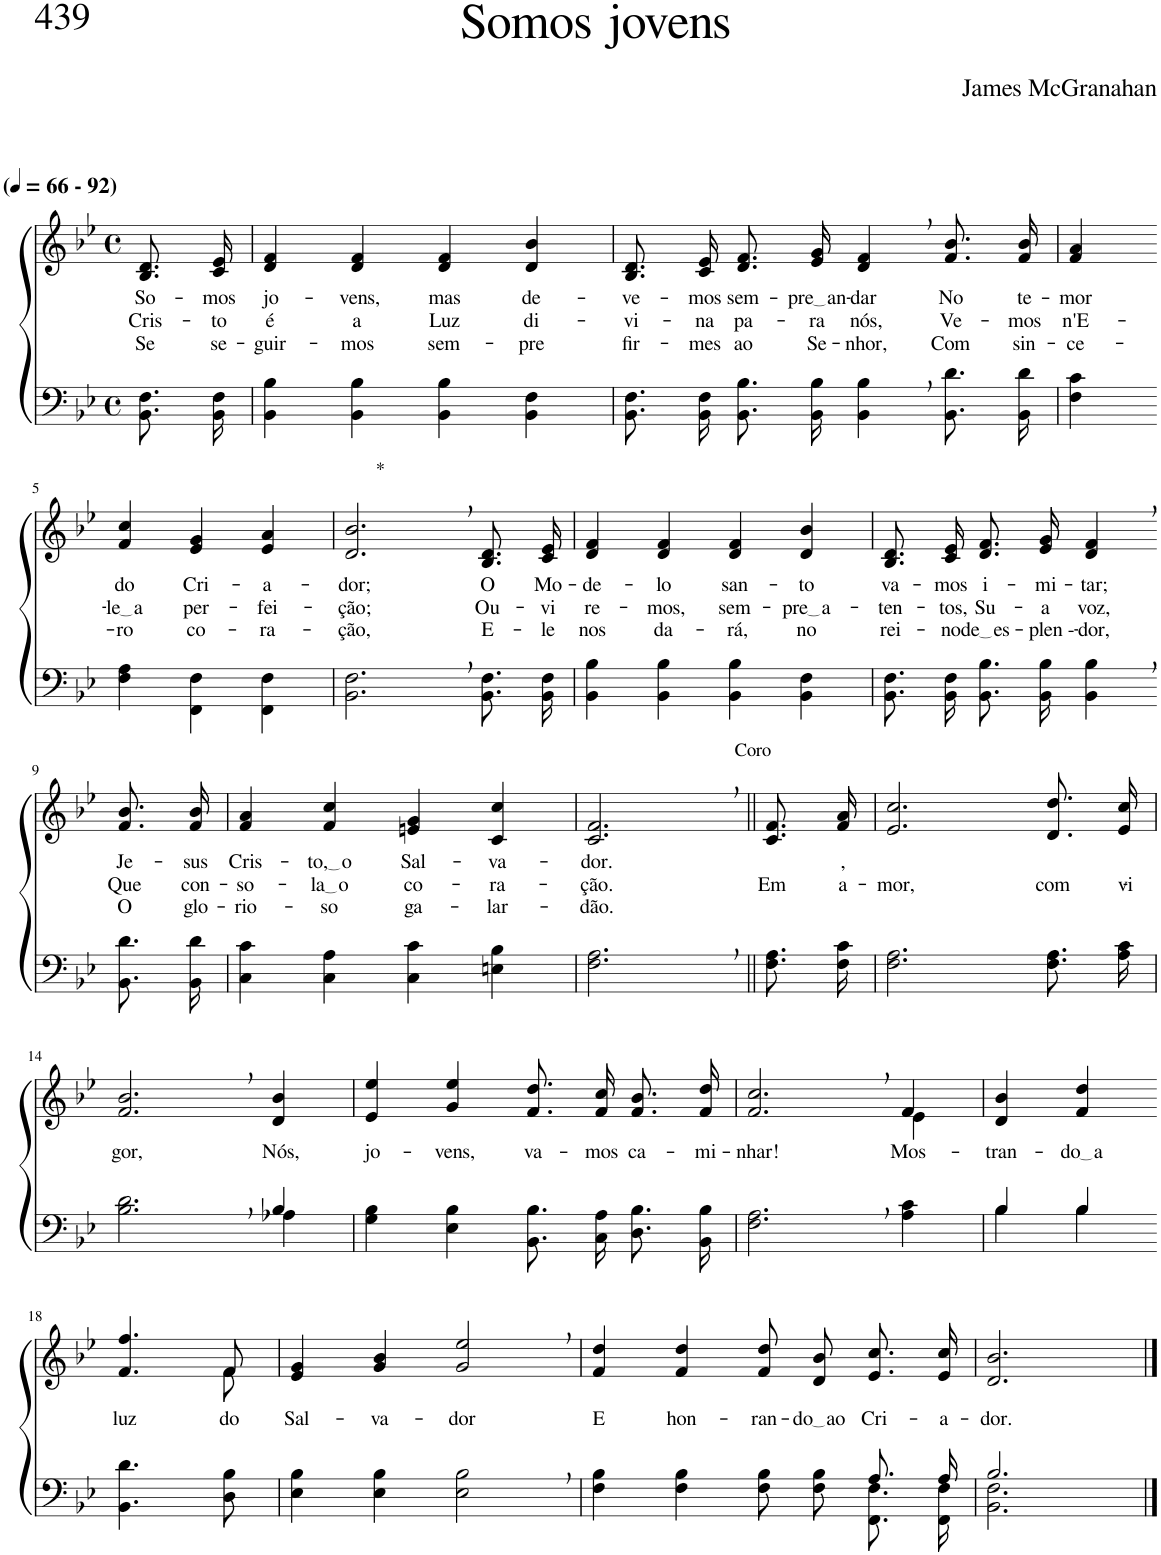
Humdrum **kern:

**kern	**kern	**text	**text	**text
*part2	*part1	*part1	*part1	*part1
*staff2	*staff1	*staff1	*staff1	*staff1
*I"Parte III e IV	*I"Parte I e II	*	*	*
*clefF4	*clefG2	*	*	*
*k[b-e-]	*k[b-e-]	*	*	*
*M4/4	*M4/4	*	*	*
*met(c)	*met(c)	*	*	*
*MM66	*MM66	*	*	*
=1	=1	=1	=1	=1
!	!LO:TX:a:B:t=(	!	!	!
!	!LO:TX:a:B:t=- 92)	!	!	!
!	!	!LO:LY:b	!LO:LY:b	!LO:LY:b
8.BB-\ 8.F\L	8.B-/ 8.d/L	So-	Cris-	Se
!	!	!LO:LY:b	!LO:LY:b	!LO:LY:b
16BB-\ 16F\Jk	16c/ 16e-/Jk	-mos	-to	se-
=2	=2	=2	=2	=2
!	!	!LO:LY:b	!LO:LY:b	!LO:LY:b
4BB-\ 4B-\	4d/ 4f/	jo-	é	-guir-
!	!	!LO:LY:b	!LO:LY:b	!LO:LY:b
4BB-\ 4B-\	4d/ 4f/	-vens,	a	-mos
!	!	!LO:LY:b	!LO:LY:b	!LO:LY:b
4BB-\ 4B-\	4d/ 4f/	mas	Luz	sem-
!	!	!LO:LY:b	!LO:LY:b	!LO:LY:b
4BB-\ 4F\	4d/ 4b-/	de-	di-	-pre
=3	=3	=3	=3	=3
!	!	!LO:LY:b	!LO:LY:b	!LO:LY:b
8.BB-\ 8.F\L	8.B-/ 8.d/L	-ve-	-vi-	fir-
!	!	!LO:LY:b	!LO:LY:b	!LO:LY:b
16BB-\ 16F\Jk	16c/ 16e-/Jk	-mos	-na	-mes
!	!	!LO:LY:b	!LO:LY:b	!LO:LY:b
8.BB-\ 8.B-\L	8.d/ 8.f/L	sem-	pa-	ao
!	!	!LO:LY:b	!LO:LY:b	!LO:LY:b
16BB-\ 16B-\Jk	16e-/ 16g/Jk	pre an	-ra	Se-
!	!	!LO:LY:b	!LO:LY:b	!LO:LY:b
4BB-\, 4B-\,	4d/, 4f/,	-dar	nós,	-nhor,
!	!	!LO:LY:b	!LO:LY:b	!LO:LY:b
8.BB-\ 8.d\L	8.f/ 8.b-/L	No	Ve-	Com
!	!	!LO:LY:b	!LO:LY:b	!LO:LY:b
16BB-\ 16d\Jk	16f/ 16b-/Jk	te-	-mos	sin-
=4	=4	=4	=4	=4
!	!	!LO:LY:b	!LO:LY:b	!LO:LY:b
4F\ 4c\	4f/ 4a/	-mor	n'E-	-ce-
!!LO:LB:g=z
=5-	=5-	=5-	=5-	=5-
!	!	!LO:LY:b	!LO:LY:b	!LO:LY:b
4F\ 4A\	4f/ 4cc/	do	le a	-ro
!	!	!LO:LY:b	!LO:LY:b	!LO:LY:b
4FF\ 4F\	4e-/ 4g/	Cri-	per-	co-
!	!	!LO:LY:b	!LO:LY:b	!LO:LY:b
4FF\ 4F\	4e-/ 4a/	-a-	-fei-	-ra-
=6	=6	=6	=6	=6
!	!LO:TX:a:t=*	!	!	!
!	!	!LO:LY:b	!LO:LY:b	!LO:LY:b
2.BB-\, 2.F\,	2.d/, 2.b-/,	-dor;	-ção;	-ção,
!	!	!LO:LY:b	!LO:LY:b	!LO:LY:b
8.BB-\ 8.F\L	8.B-/ 8.d/L	O	Ou-	E-
!	!	!LO:LY:b	!LO:LY:b	!LO:LY:b
16BB-\ 16F\Jk	16c/ 16e-/Jk	Mo-	-vi	-le
=7	=7	=7	=7	=7
!	!	!LO:LY:b	!LO:LY:b	!LO:LY:b
4BB-\ 4B-\	4d/ 4f/	-de-	re-	nos
!	!	!LO:LY:b	!LO:LY:b	!LO:LY:b
4BB-\ 4B-\	4d/ 4f/	-lo	-mos,	da-
!	!	!LO:LY:b	!LO:LY:b	!LO:LY:b
4BB-\ 4B-\	4d/ 4f/	san-	sem-	-rá,
!	!	!LO:LY:b	!LO:LY:b	!LO:LY:b
4BB-\ 4F\	4d/ 4b-/	-to	pre a	no
=8	=8	=8	=8	=8
!	!	!LO:LY:b	!LO:LY:b	!LO:LY:b
8.BB-\ 8.F\L	8.B-/ 8.d/L	va-	-ten-	rei-
!	!	!LO:LY:b	!LO:LY:b	!LO:LY:b
16BB-\ 16F\Jk	16c/ 16e-/Jk	-mos	-tos,	-no
!	!	!LO:LY:b	!LO:LY:b	!LO:LY:b
8.BB-\ 8.B-\L	8.d/ 8.f/L	i-	Su-	de es
!	!	!LO:LY:b	!LO:LY:b	!LO:LY:b
16BB-\ 16B-\Jk	16e-/ 16g/Jk	-mi-	-a	-plen --
!	!	!LO:LY:b	!LO:LY:b	!LO:LY:b
4BB-\, 4B-\,	4d/, 4f/,	-tar;	voz,	-dor,
!!LO:LB:g=z
=9-	=9-	=9-	=9-	=9-
!	!	!LO:LY:b	!LO:LY:b	!LO:LY:b
8.BB-\ 8.d\L	8.f/ 8.b-/L	Je-	Que	O
!	!	!LO:LY:b	!LO:LY:b	!LO:LY:b
16BB-\ 16d\Jk	16f/ 16b-/Jk	-sus	con-	glo-
=10	=10	=10	=10	=10
!	!	!LO:LY:b	!LO:LY:b	!LO:LY:b
4C\ 4c\	4f/ 4a/	Cris-	-so-	-rio-
!	!	!LO:LY:b	!LO:LY:b	!LO:LY:b
4C\ 4A\	4f/ 4cc/	to, o	la o	-so
!	!	!LO:LY:b	!LO:LY:b	!LO:LY:b
4C\ 4c\	4en/ 4g/	Sal-	co-	ga-
!	!	!LO:LY:b	!LO:LY:b	!LO:LY:b
4En\ 4B-\	4c/ 4cc/	-va-	-ra-	-lar-
=11	=11	=11	=11	=11
!	!LO:TX:a:t=Coro	!	!	!
!	!	!LO:LY:b	!LO:LY:b	!LO:LY:b
2.F\, 2.A\,	2.c/, 2.f/,	-dor.	-ção.	-dão.
=12||	=12||	=12||	=12||	=12||
!	!	!	!LO:LY:b	!
8.F\ 8.A\L	8.c/ 8.f/L	.	Em	.
!	!	!LO:LY:b	!LO:LY:b	!
16F\ 16c\Jk	16f/ 16a/Jk	,	a-	.
=13	=13	=13	=13	=13
!	!	!	!LO:LY:b	!
2.F\ 2.A\	2.e-/ 2.cc/	.	-mor,	.
!	!	!	!LO:LY:b	!
8.F\ 8.A\L	8.d/ 8.dd/L	.	com	.
!	!	!	!LO:LY:b	!
16A\ 16c\Jk	16e-/ 16cc/Jk	.	vi-	.
!!LO:LB:g=z
=14	=14	=14	=14	=14
*^	*	*	*	*
!	!	!	!LO:LY:b	!	!
2.B-\, 2.d\,	2.ryy	2.f/, 2.b-/,	gor,	.	.
!	!	!	!LO:LY:b	!	!
4A-X\	4B-/	4d/ 4b-/	Nós,	.	.
=15	=15	=15	=15	=15	=15
!	!	!	!LO:LY:b	!	!
*v	*v	*	*	*	*
4G\ 4B-\	4e-/ 4ee-/	jo-	.	.
!	!	!LO:LY:b	!	!
4E-\ 4B-\	4g/ 4ee-/	-vens,	.	.
!	!	!LO:LY:b	!	!
8.BB-\ 8.B-\L	8.f/ 8.dd/L	va-	.	.
!	!	!LO:LY:b	!	!
16C\ 16A\Jk	16f/ 16cc/Jk	-mos	.	.
!	!	!LO:LY:b	!	!
8.D\ 8.B-\L	8.f/ 8.b-/L	ca-	.	.
!	!	!LO:LY:b	!	!
16BB-\ 16B-\Jk	16f/ 16dd/Jk	-mi-	.	.
=16	=16	=16	=16	=16
!	!	!LO:LY:b	!	!
*	*^	*	*	*
2.F\, 2.A\,	2.f/, 2.cc/,	2.ryy	-nhar!	.	.
!	!	!	!LO:LY:b	!	!
4A\ 4c\	4f/	4e-\	Mos-	.	.
=17	=17	=17	=17	=17	=17
*^	*	*	*	*	*
!	!	!	!	!LO:LY:b	!	!
*	*	*v	*v	*	*	*
4B-/	4B-\	4d/ 4b-/	-tran-	.	.
!	!	!	!LO:LY:b	!	!
4B-/	4B-\	4f/ 4dd/	do a	.	.
!!LO:LB:g=z
=18-	=18-	=18-	=18-	=18-	=18-
!	!	!	!LO:LY:b	!	!
*v	*v	*^	*	*	*
4.BB-\ 4.d\	4.f/ 4.ff/	4.ryy	luz	.	.
!	!	!	!LO:LY:b	!	!
8D\ 8B-\	8f/	8f\	do	.	.
=19	=19	=19	=19	=19	=19
!	!	!	!LO:LY:b	!	!
*	*v	*v	*	*	*
4E-\ 4B-\	4e-/ 4g/	Sal-	.	.
!	!	!LO:LY:b	!	!
4E-\ 4B-\	4g/ 4b-/	-va-	.	.
!	!	!LO:LY:b	!	!
2E-\, 2B-\,	2g/, 2ee-/,	-dor	.	.
=20	=20	=20	=20	=20
*^	*	*	*	*
!	!	!	!LO:LY:b	!	!
2.ryy	4F\ 4B-\	4f/ 4dd/	E	.	.
!	!	!	!LO:LY:b	!	!
.	4F\ 4B-\	4f/ 4dd/	hon-	.	.
!	!	!	!LO:LY:b	!	!
.	8F\ 8B-\L	8f/ 8dd/L	-ran-	.	.
!	!	!	!LO:LY:b	!	!
.	8F\ 8B-\J	8d/ 8b-/J	do ao	.	.
!	!	!	!LO:LY:b	!	!
8.A/L	8.FF/ 8.F/L	8.e-/ 8.cc/L	Cri-	.	.
!	!	!	!LO:LY:b	!	!
16A/Jk	16FF/ 16F/Jk	16e-/ 16cc/Jk	-a-	.	.
=21	=21	=21	=21	=21	=21
!	!	!	!LO:LY:b	!	!
2.B-/	2.BB-\ 2.F\	2.d/ 2.b-/	-dor.	.	.
*v	*v	*	*	*	*
==	==	==	==	==
*-	*-	*-	*-	*-
